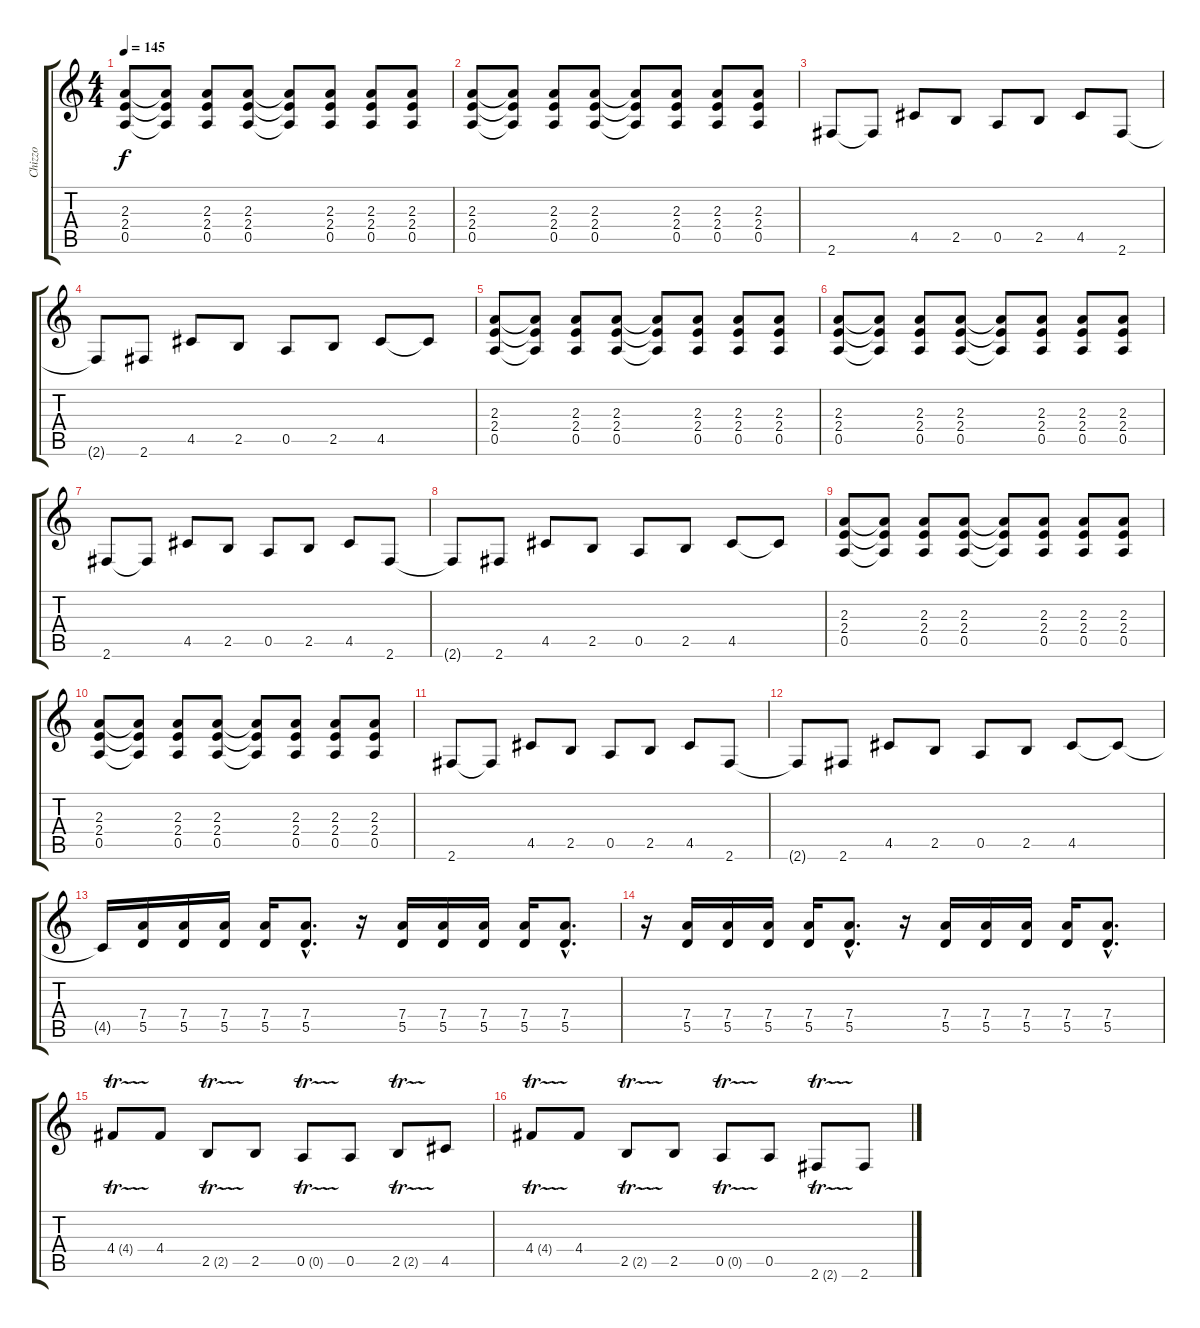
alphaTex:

\track ("Chizzo" "Chizzo") {instrument distortionguitar}
\staff {score tabs}
\tuning (E4 B3 G3 D3 A2 E2) {hide}
\ts (4 4)
\tempo 145
\clef g2
\ks c
(2.3 2.4 0.5).8{dy f} (2.3{t} 2.4{t} 0.5{t}).8 (2.3 2.4 0.5).8 (2.3 2.4 0.5).8 (2.3{t} 2.4{t} 0.5{t}).8 (2.3 2.4 0.5).8 (2.3 2.4 0.5).8 (2.3 2.4 0.5).8 |
(2.3 2.4 0.5).8 (2.3{t} 2.4{t} 0.5{t}).8 (2.3 2.4 0.5).8 (2.3 2.4 0.5).8 (2.3{t} 2.4{t} 0.5{t}).8 (2.3 2.4 0.5).8 (2.3 2.4 0.5).8 (2.3 2.4 0.5).8 |
2.6.8 2.6{t}.8 4.5.8 2.5.8 0.5.8 2.5.8 4.5.8 2.6.8 |
2.6{t}.8 2.6.8 4.5.8 2.5.8 0.5.8 2.5.8 4.5.8 4.5{t}.8 |
(2.3 2.4 0.5).8 (2.3{t} 2.4{t} 0.5{t}).8 (2.3 2.4 0.5).8 (2.3 2.4 0.5).8 (2.3{t} 2.4{t} 0.5{t}).8 (2.3 2.4 0.5).8 (2.3 2.4 0.5).8 (2.3 2.4 0.5).8 |
(2.3 2.4 0.5).8 (2.3{t} 2.4{t} 0.5{t}).8 (2.3 2.4 0.5).8 (2.3 2.4 0.5).8 (2.3{t} 2.4{t} 0.5{t}).8 (2.3 2.4 0.5).8 (2.3 2.4 0.5).8 (2.3 2.4 0.5).8 |
2.6.8 2.6{t}.8 4.5.8 2.5.8 0.5.8 2.5.8 4.5.8 2.6.8 |
2.6{t}.8 2.6.8 4.5.8 2.5.8 0.5.8 2.5.8 4.5.8 4.5{t}.8 |
(2.3 2.4 0.5).8 (2.3{t} 2.4{t} 0.5{t}).8 (2.3 2.4 0.5).8 (2.3 2.4 0.5).8 (2.3{t} 2.4{t} 0.5{t}).8 (2.3 2.4 0.5).8 (2.3 2.4 0.5).8 (2.3 2.4 0.5).8 |
(2.3 2.4 0.5).8 (2.3{t} 2.4{t} 0.5{t}).8 (2.3 2.4 0.5).8 (2.3 2.4 0.5).8 (2.3{t} 2.4{t} 0.5{t}).8 (2.3 2.4 0.5).8 (2.3 2.4 0.5).8 (2.3 2.4 0.5).8 |
2.6.8 2.6{t}.8 4.5.8 2.5.8 0.5.8 2.5.8 4.5.8 2.6.8 |
2.6{t}.8 2.6.8 4.5.8 2.5.8 0.5.8 2.5.8 4.5.8 4.5{t}.8 |
4.5{t}.16 (7.4 5.5).16 (7.4 5.5).16 (7.4 5.5).16 (7.4 5.5).16 (7.4{hac} 5.5{hac}).8{d} r.16 (7.4 5.5).16 (7.4 5.5).16 (7.4 5.5).16 (7.4 5.5).16 (7.4{hac} 5.5{hac}).8{d} |
r.16 (7.4 5.5).16 (7.4 5.5).16 (7.4 5.5).16 (7.4 5.5).16 (7.4{hac} 5.5{hac}).8{d} r.16 (7.4 5.5).16 (7.4 5.5).16 (7.4 5.5).16 (7.4 5.5).16 (7.4{hac} 5.5{hac}).8{d} |
4.4{tr (4 16)}.8 4.4.8 2.5{tr (2 16)}.8 2.5.8 0.5{tr (0 16)}.8 0.5.8 2.5{tr (2 16)}.8 4.5.8 |
4.4{tr (4 16)}.8 4.4.8 2.5{tr (2 16)}.8 2.5.8 0.5{tr (0 16)}.8 0.5.8 2.6{tr (2 16)}.8 2.6.8
